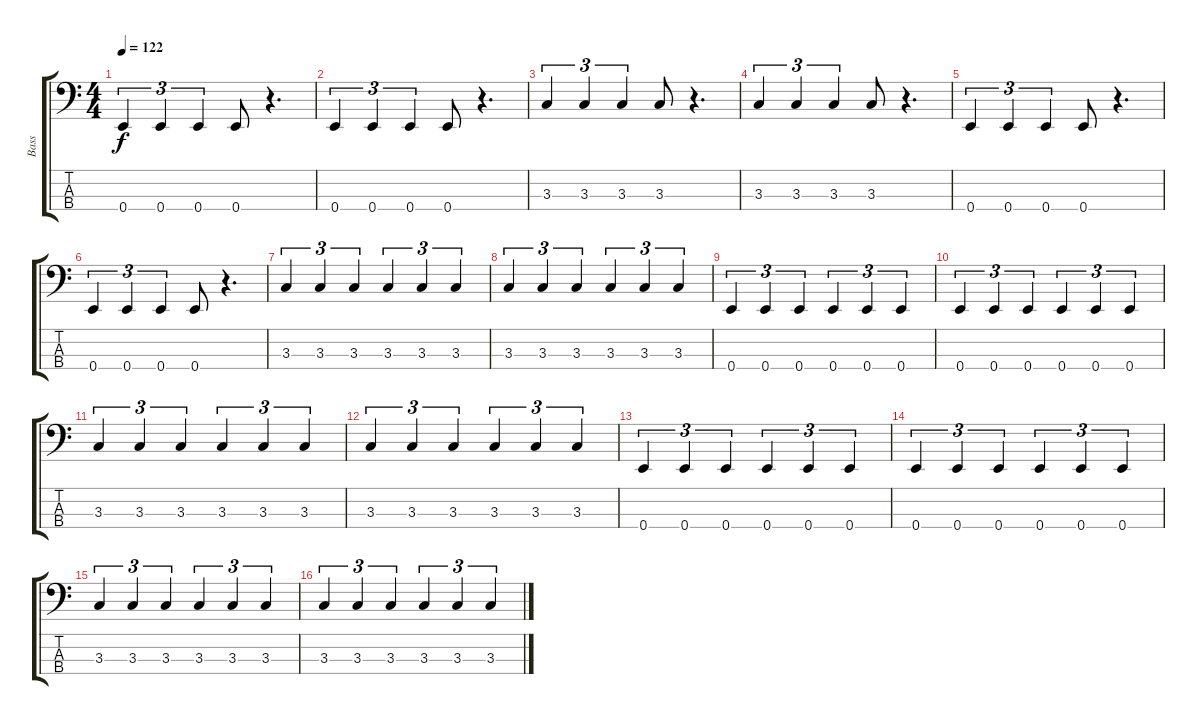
\track ("Bass" "Bass") {instrument electricbassfinger}
\staff {score tabs}
\tuning (G2 D2 A1 E1) {hide}
\ts (4 4)
\tempo 122
\clef f4
\ks c
0.4.4{tu (3 2) dy f} 0.4.4{tu (3 2)} 0.4.4{tu (3 2)} 0.4.8 r.4{d} |
0.4.4{tu (3 2)} 0.4.4{tu (3 2)} 0.4.4{tu (3 2)} 0.4.8 r.4{d} |
3.3.4{tu (3 2)} 3.3.4{tu (3 2)} 3.3.4{tu (3 2)} 3.3.8 r.4{d} |
3.3.4{tu (3 2)} 3.3.4{tu (3 2)} 3.3.4{tu (3 2)} 3.3.8 r.4{d} |
0.4.4{tu (3 2)} 0.4.4{tu (3 2)} 0.4.4{tu (3 2)} 0.4.8 r.4{d} |
0.4.4{tu (3 2)} 0.4.4{tu (3 2)} 0.4.4{tu (3 2)} 0.4.8 r.4{d} |
3.3.4{tu (3 2)} 3.3.4{tu (3 2)} 3.3.4{tu (3 2)} 3.3.4{tu (3 2)} 3.3.4{tu (3 2)} 3.3.4{tu (3 2)} |
3.3.4{tu (3 2)} 3.3.4{tu (3 2)} 3.3.4{tu (3 2)} 3.3.4{tu (3 2)} 3.3.4{tu (3 2)} 3.3.4{tu (3 2)} |
0.4.4{tu (3 2)} 0.4.4{tu (3 2)} 0.4.4{tu (3 2)} 0.4.4{tu (3 2)} 0.4.4{tu (3 2)} 0.4.4{tu (3 2)} |
0.4.4{tu (3 2)} 0.4.4{tu (3 2)} 0.4.4{tu (3 2)} 0.4.4{tu (3 2)} 0.4.4{tu (3 2)} 0.4.4{tu (3 2)} |
3.3.4{tu (3 2)} 3.3.4{tu (3 2)} 3.3.4{tu (3 2)} 3.3.4{tu (3 2)} 3.3.4{tu (3 2)} 3.3.4{tu (3 2)} |
3.3.4{tu (3 2)} 3.3.4{tu (3 2)} 3.3.4{tu (3 2)} 3.3.4{tu (3 2)} 3.3.4{tu (3 2)} 3.3.4{tu (3 2)} |
0.4.4{tu (3 2)} 0.4.4{tu (3 2)} 0.4.4{tu (3 2)} 0.4.4{tu (3 2)} 0.4.4{tu (3 2)} 0.4.4{tu (3 2)} |
0.4.4{tu (3 2)} 0.4.4{tu (3 2)} 0.4.4{tu (3 2)} 0.4.4{tu (3 2)} 0.4.4{tu (3 2)} 0.4.4{tu (3 2)} |
3.3.4{tu (3 2)} 3.3.4{tu (3 2)} 3.3.4{tu (3 2)} 3.3.4{tu (3 2)} 3.3.4{tu (3 2)} 3.3.4{tu (3 2)} |
3.3.4{tu (3 2)} 3.3.4{tu (3 2)} 3.3.4{tu (3 2)} 3.3.4{tu (3 2)} 3.3.4{tu (3 2)} 3.3.4{tu (3 2)}
